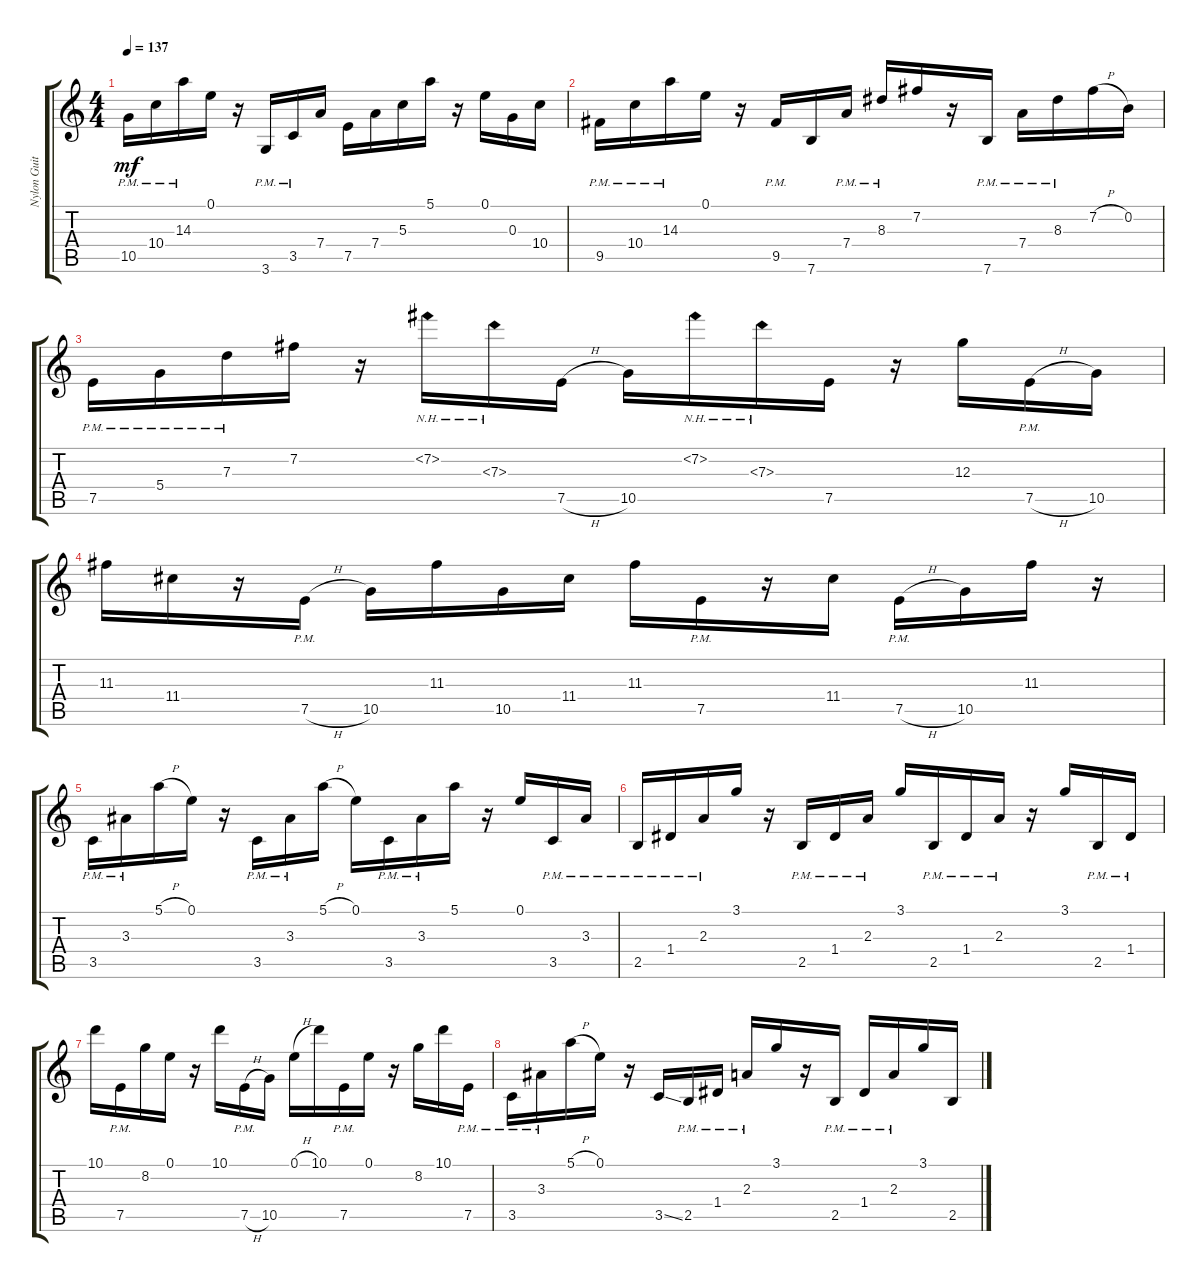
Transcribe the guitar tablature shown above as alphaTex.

\track ("Nylon Guitar" "Nylon Guit") {instrument acousticguitarnylon}
\staff {score tabs}
\tuning (E4 B3 G3 D3 A2 E2) {hide}
\ts (4 4)
\tempo 137
\clef g2
\ks c
10.5{pm}.16{dy mf} 10.4{pm}.16 14.3{pm}.16 0.1.16 r.16 3.6{pm}.16 3.5{pm}.16 7.4.16 7.5.16 7.4.16 5.3.16 5.1.16 r.16 0.1.16 0.3.16 10.4.16 |
9.5{pm}.16 10.4{pm}.16 14.3{pm}.16 0.1.16 r.16 9.5{pm}.16 7.6.16 7.4{pm}.16 8.3{pm}.16 7.2.16 r.16 7.6{pm}.16 7.4{pm}.16 8.3{pm}.16 7.2{h}.16 0.2.16 |
7.5{pm}.16 5.4{pm}.16 7.3{pm}.16 7.2.16 r.16 7.2{nh}.16 7.3{nh}.16 7.5{h}.16 10.5.16 7.2{nh}.16 7.3{nh}.16 7.5.16 r.16 12.3.16 7.5{h pm}.16 10.5.16 |
11.3.16 11.4.16 r.16 7.5{h pm}.16 10.5.16 11.3.16 10.5.16 11.4.16 11.3.16 7.5{pm}.16 r.16 11.4.16 7.5{h pm}.16 10.5.16 11.3.16 r.16 |
3.5{pm}.16 3.3{pm}.16 5.1{h}.16 0.1.16 r.16 3.5{pm}.16 3.3{pm}.16 5.1{h}.16 0.1.16 3.5{pm}.16 3.3{pm}.16 5.1.16 r.16 0.1.16 3.5{pm}.16 3.3{pm}.16 |
2.5{pm}.16 1.4{pm}.16 2.3{pm}.16 3.1.16 r.16 2.5{pm}.16 1.4{pm}.16 2.3{pm}.16 3.1.16 2.5{pm}.16 1.4{pm}.16 2.3{pm}.16 r.16 3.1.16 2.5{pm}.16 1.4{pm}.16 |
10.1.16 7.5{pm}.16 8.2.16 0.1.16 r.16 10.1.16 7.5{h pm}.16 10.5.16 0.1{h}.16 10.1.16 7.5{pm}.16 0.1.16 r.16 8.2.16 10.1.16 7.5{pm}.16 |
3.5{pm}.16 3.3{pm}.16 5.1{h}.16 0.1.16 r.16 3.5{ss}.16 2.5{pm}.16 1.4{pm}.16 2.3{pm}.16 3.1.16 r.16 2.5{pm}.16 1.4{pm}.16 2.3{pm}.16 3.1.16 2.5.16
